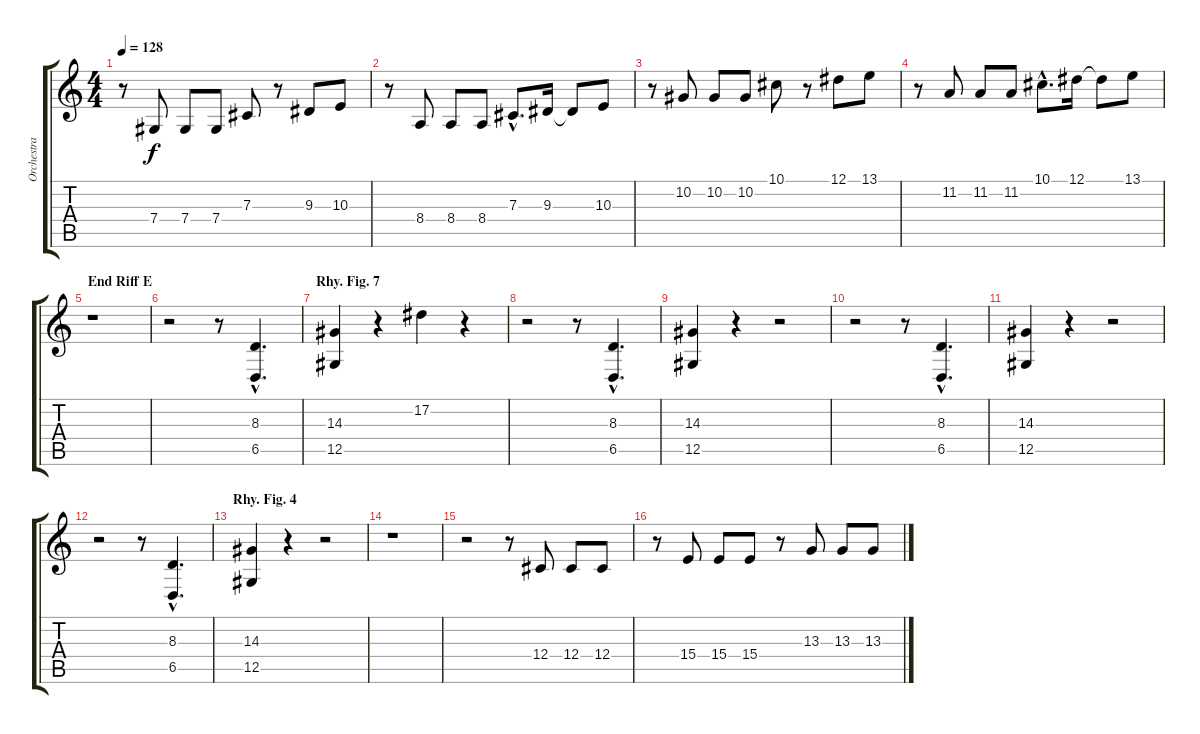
\track ("Orchestra 2 (Strings)" "Orchestra ") {instrument stringensemble1}
\staff {score tabs}
\tuning (Eb4 Bb3 Gb3 Db3 Ab2 Eb2) {hide}
\ts (4 4)
\tempo 128
\clef g2
\ks c
r.8{dy f} 7.4.8 7.4.8 7.4.8 7.3.8 r.8 9.3.8 10.3.8 |
r.8 8.4.8 8.4.8 8.4.8 7.3{hac}.8{d} 9.3.16 9.3{t}.8 10.3.8 |
r.8 10.2.8 10.2.8 10.2.8 10.1.8 r.8 12.1.8 13.1.8 |
r.8 11.2.8 11.2.8 11.2.8 10.1{hac}.8{d} 12.1.16 12.1{t}.8 13.1.8 |
\section ("" "End Riff E")
r.1 |
r.2 r.8 (8.3{hac} 6.5{hac}).4{d} |
\section ("" "Rhy. Fig. 7")
(14.3 12.5).4 r.4 17.2.4 r.4 |
r.2 r.8 (8.3{hac} 6.5{hac}).4{d} |
(14.3 12.5).4 r.4 r.2 |
r.2 r.8 (8.3{hac} 6.5{hac}).4{d} |
(14.3 12.5).4 r.4 r.2 |
r.2 r.8 (8.3{hac} 6.5{hac}).4{d} |
\section ("" "Rhy. Fig. 4")
(14.3 12.5).4 r.4 r.2 |
r.1 |
r.2 r.8 12.4.8 12.4.8 12.4.8 |
r.8 15.4.8 15.4.8 15.4.8 r.8 13.3.8 13.3.8 13.3.8
